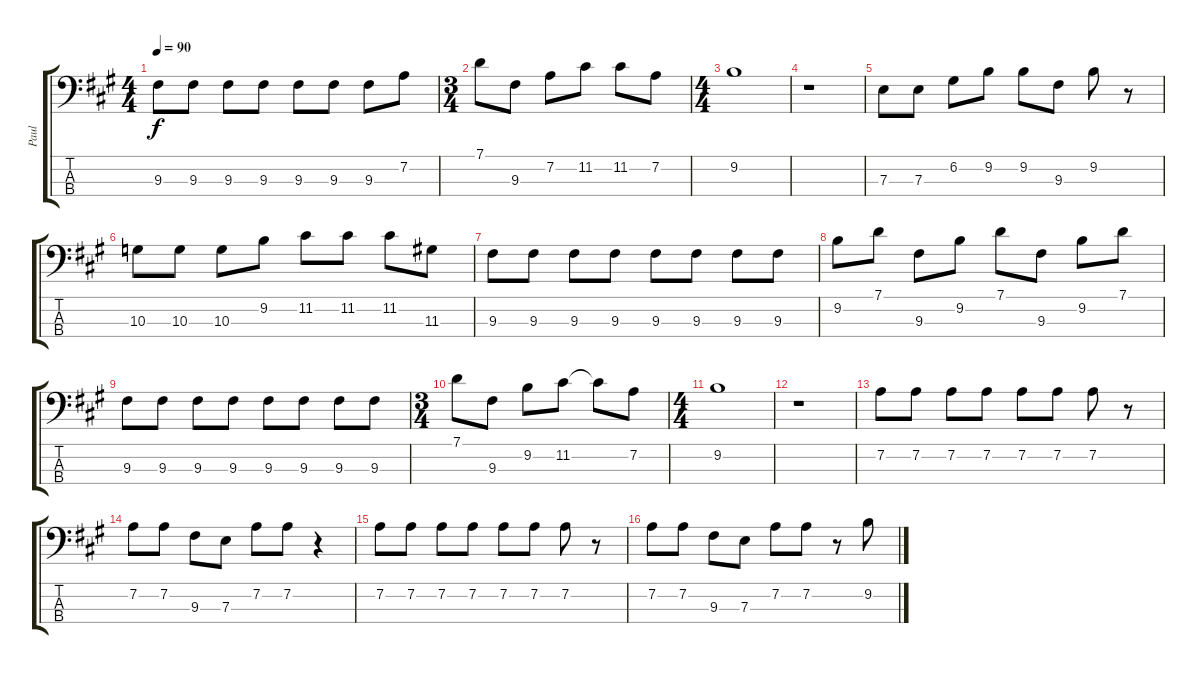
\track ("Paul" "Paul") {instrument electricbasspick}
\staff {score tabs}
\tuning (G2 D2 A1 E1) {hide}
\ts (4 4)
\tempo 90
\clef f4
\ks a
9.3.8{dy f} 9.3.8 9.3.8 9.3.8 9.3.8 9.3.8 9.3.8 7.2.8 |
\ts (3 4)
7.1.8 9.3.8 7.2.8 11.2.8 11.2.8 7.2.8 |
\ts (4 4)
9.2.1 |
r.1 |
7.3.8 7.3.8 6.2.8 9.2.8 9.2.8 9.3.8 9.2.8 r.8 |
10.3.8 10.3.8 10.3.8 9.2.8 11.2.8 11.2.8 11.2.8 11.3.8 |
9.3.8 9.3.8 9.3.8 9.3.8 9.3.8 9.3.8 9.3.8 9.3.8 |
9.2.8 7.1.8 9.3.8 9.2.8 7.1.8 9.3.8 9.2.8 7.1.8 |
9.3.8 9.3.8 9.3.8 9.3.8 9.3.8 9.3.8 9.3.8 9.3.8 |
\ts (3 4)
7.1.8 9.3.8 9.2.8 11.2.8 11.2{t}.8 7.2.8 |
\ts (4 4)
9.2.1 |
r.1 |
7.2.8 7.2.8 7.2.8 7.2.8 7.2.8 7.2.8 7.2.8 r.8 |
7.2.8 7.2.8 9.3.8 7.3.8 7.2.8 7.2.8 r.4 |
7.2.8 7.2.8 7.2.8 7.2.8 7.2.8 7.2.8 7.2.8 r.8 |
7.2.8 7.2.8 9.3.8 7.3.8 7.2.8 7.2.8 r.8 9.2.8
